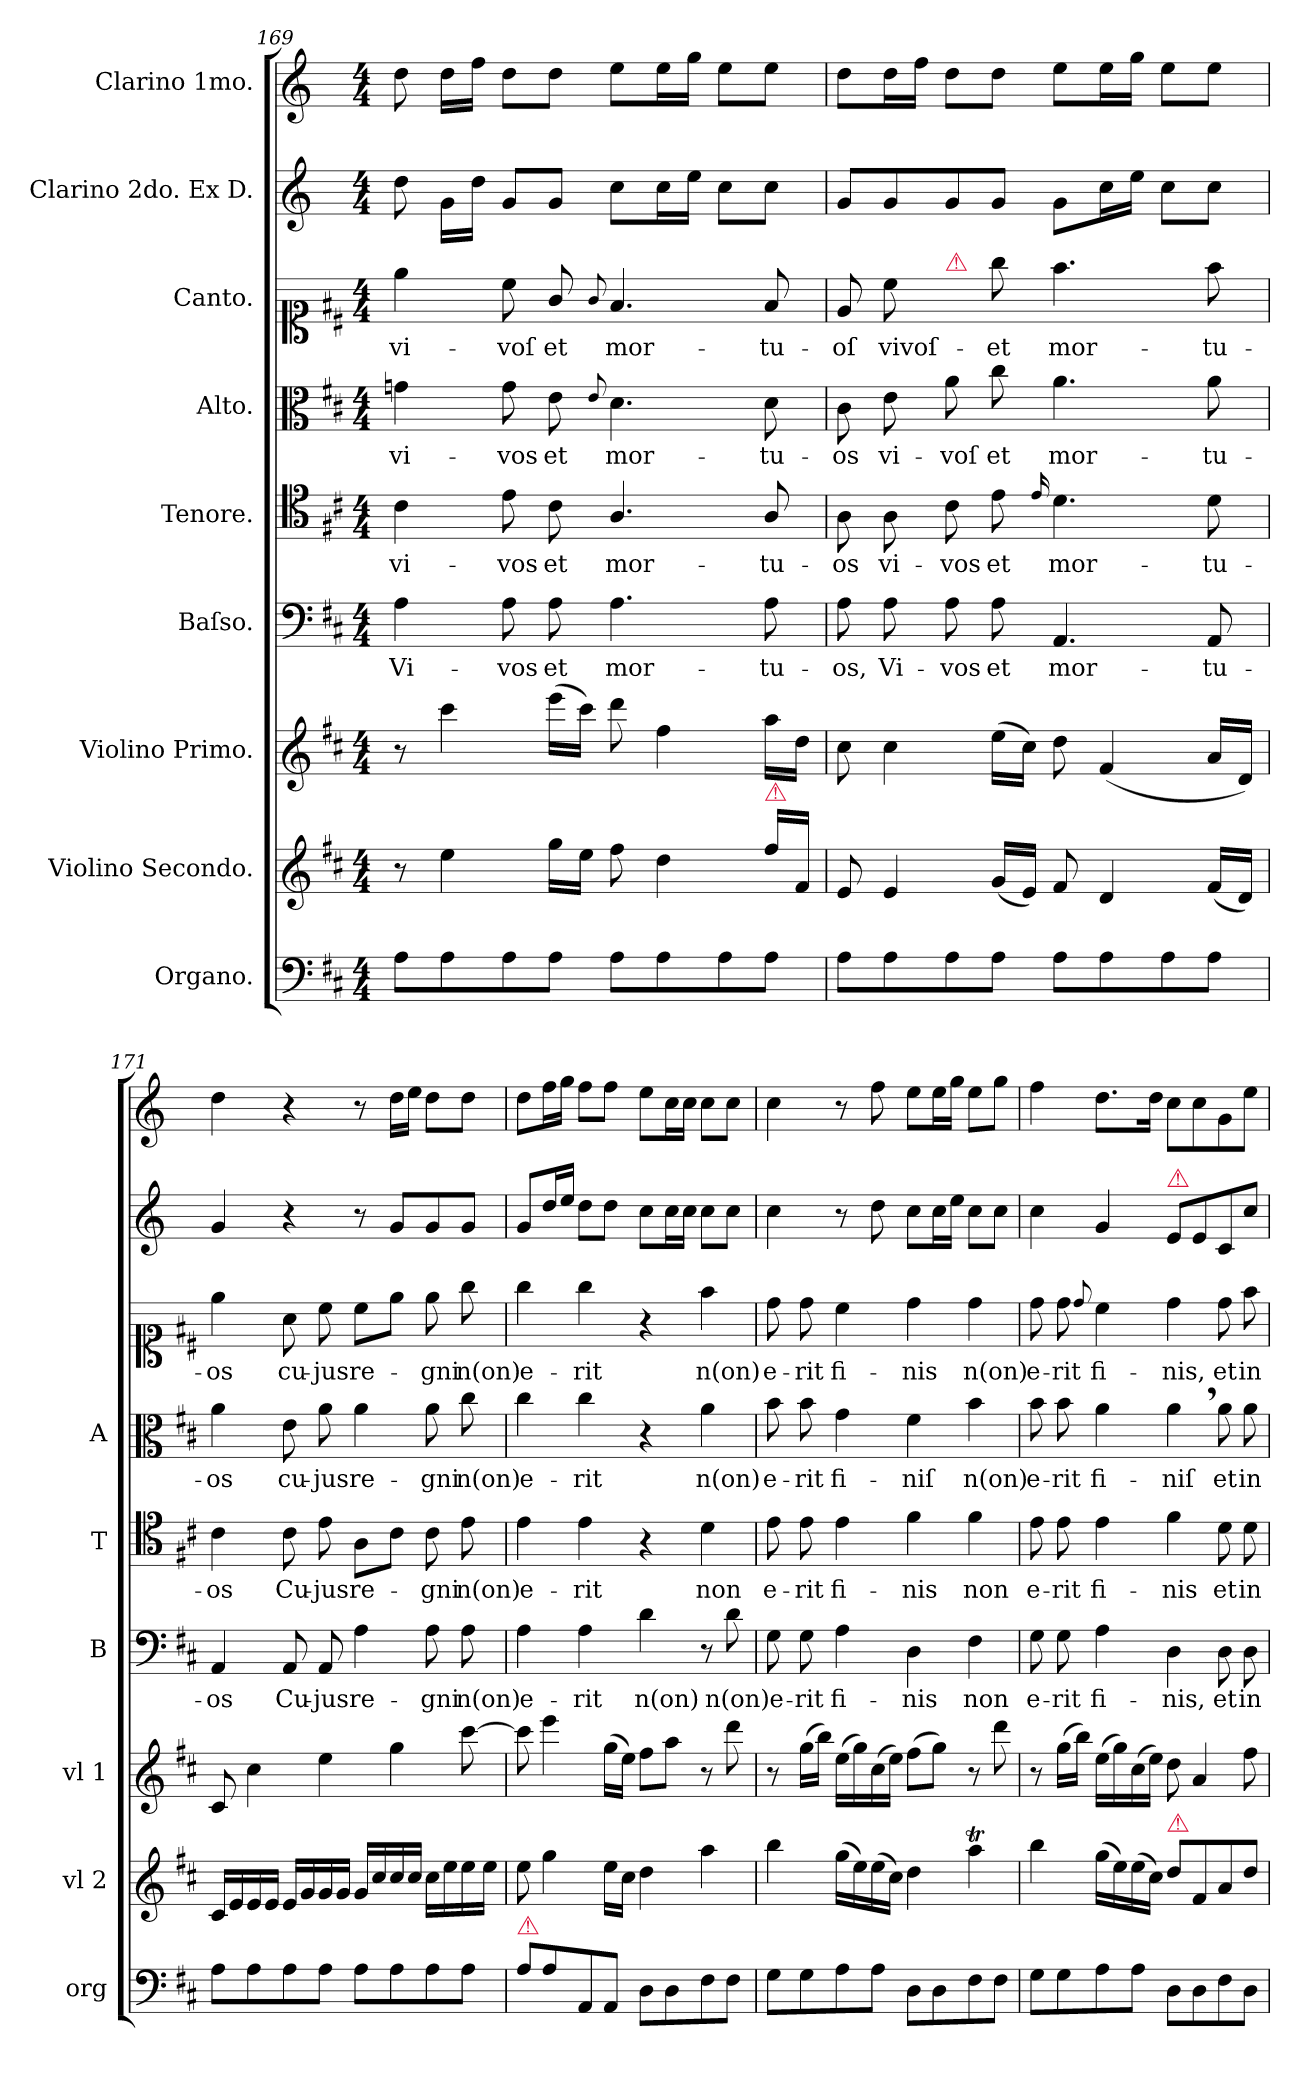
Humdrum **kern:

**kern	**kern	**kern	**kern	**text	**kern	**text	**kern	**text	**kern	**text	**kern	**kern
*part9	*part8	*part7	*part6	*part6	*part5	*part5	*part4	*part4	*part3	*part3	*part2	*part1
*staff9	*staff8	*staff7	*staff6	*staff6	*staff5	*staff5	*staff4	*staff4	*staff3	*staff3	*staff2	*staff1
*I"Organo.	*I"Violino Secondo.	*I"Violino Primo.	*I"Baſso.	*	*I"Tenore.	*	*I"Alto.	*	*I"Canto.	*	*I"Clarino 2do. Ex D.	*I"Clarino 1mo.
*I'org	*I'vl 2	*I'vl 1	*I'B	*	*I'T	*	*I'A	*	*	*	*	*
*clefF4	*clefG2	*clefG2	*clefF4	*	*clefC4	*	*clefC3	*	*clefC1	*	*clefG2	*clefG2
*	*	*	*	*	*	*	*	*	*	*	*ITrd-1c-2	*ITrd-1c-2
*k[f#c#]	*k[f#c#]	*k[f#c#]	*k[f#c#]	*	*k[f#c#]	*	*k[f#c#]	*	*k[f#c#]	*	*k[f#c#]	*k[f#c#]
*M4/4	*M4/4	*M4/4	*M4/4	*	*M4/4	*	*M4/4	*	*M4/4	*	*M4/4	*M4/4
=169	=169	=169	=169	=169	=169	=169	=169	=169	=169	=169	=169	=169
8A\L	8r	8r	4A\	Vi-	4c#\	vi-	4gn\	vi-	4ee\	vi-	8ee\	8ee\
8A\	4ee\	4ccc#\	.	.	.	.	.	.	.	.	16a\LL	16ee\LL
.	.	.	.	.	.	.	.	.	.	.	16ee\JJ	16gg\JJ
8A\	.	.	8A\	vos	8e\	-vos	8g\	-vos	8cc#\	-voſ	8a/L	8ee\L
8A\J	16gg\LL	(>16eee\LL	8A\	et	8c#\	et	8e\	et	8g/	et	8a/J	8ee\J
.	16ee\JJ	16ccc#\JJ)	.	.	.	.	.	.	.	.	.	.
.	.	.	.	.	.	.	8qqe/	.	8qqg/	.	.	.
8A\L	8ff#\	8ddd\	4.A\	mor-	4.A/	mor-	4.d\	mor-	4.f#/	mor-	8dd\L	8ff#\L
8A\	4dd\	4ff#\	.	.	.	.	.	.	.	.	16dd\L	16ff#\L
.	.	.	.	.	.	.	.	.	.	.	16ff#\JJ	16aa\JJ
8A\	.	.	.	.	.	.	.	.	.	.	8dd\L	8ff#\L
!	!LO:TX:a:color=crimson:t=⚠	!	!	!	!	!	!	!	!	!	!	!
8A\J	16ff#\LL	16aa\LL	8A\	-tu-	8A/	-tu-	8d\	-tu-	8f#/	-tu-	8dd\J	8ff#\J
.	16f#/JJ	16dd\JJ	.	.	.	.	.	.	.	.	.	.
=170	=170	=170	=170	=170	=170	=170	=170	=170	=170	=170	=170	=170
8A\L	8e/	8cc#\	8A\	-os,	8A\	-os	8c#\	-os	8e/	-oſ	8a/L	8ee\L
8A\	4e/	4cc#\	8A\	Vi-	8A\	vi-	8e\	vi-	8cc#\	vivoſ-	8a/	16ee\L
.	.	.	.	.	.	.	.	.	.	.	.	16gg\JJ
!	!	!	!	!	!	!	!	!	!LO:TX:a:color=crimson:t=⚠	!	!	!
8A\	.	.	8A\	-vos	8c#\	-vos	8a\	-voſ	8ryy	.	8a/	8ee\L
8A\J	(<16g/LL	(>16ee\LL	8A\	et	8e\	et	8cc#\	et	8gg\	et	8a/J	8ee\J
.	16e/JJ)	16cc#\JJ)	.	.	.	.	.	.	.	.	.	.
.	.	.	.	.	16qqe/	.	.	.	.	.	.	.
8A\L	8f#/	8dd\	4.AA/	mor-	4.d\	mor-	4.a\	mor-	4.ff#\	mor-	8a\L	8ff#\L
8A\	4d/	(<4f#/	.	.	.	.	.	.	.	.	16dd\L	16ff#\L
.	.	.	.	.	.	.	.	.	.	.	16ff#\JJ	16aa\JJ
8A\	.	.	.	.	.	.	.	.	.	.	8dd\L	8ff#\L
8A\J	(<16f#/LL	16a/LL	8AA/	-tu-	8d\	-tu-	8a\	-tu-	8ff#\	-tu-	8dd\J	8ff#\J
.	16d/JJ)	16d/JJ)	.	.	.	.	.	.	.	.	.	.
=171	=171	=171	=171	=171	=171	=171	=171	=171	=171	=171	=171	=171
8A\L	16c#/LL	8c#/	4AA/	-os	4c#\	-os	4a\	-os	4ee\	-os	4a/	4ee\
.	16e/	.	.	.	.	.	.	.	.	.	.	.
8A\	16e/	4cc#\	.	.	.	.	.	.	.	.	.	.
.	16e/JJ	.	.	.	.	.	.	.	.	.	.	.
8A\	16e/LL	.	8AA/	Cu-	8c#\	Cu-	8e\	cu-	8a\	cu-	4r	4r
.	16g/	.	.	.	.	.	.	.	.	.	.	.
8A\J	16g/	4ee\	8AA/	-jus	8e\	-jus	8a\	-jus	8cc#\	-jus	.	.
.	16g/JJ	.	.	.	.	.	.	.	.	.	.	.
8A\L	16g/LL	.	4A\	re-	8A\L	re-	4a\	re-	8cc#\L	re-	8r	8r
.	16cc#/	.	.	.	.	.	.	.	.	.	.	.
8A\	16cc#/	4gg\	.	.	8c#\J	.	.	.	8ee\J	.	8a/L	16ee\LL
.	16cc#/JJ	.	.	.	.	.	.	.	.	.	.	16ff#\JJ
8A\	16cc#\LL	.	8A\	-gni	8c#\	-gni	8a\	-gni	8ee\	-gni	8a/	8ee\L
.	16ee\	.	.	.	.	.	.	.	.	.	.	.
8A\J	16ee\	[8ccc#\	8A\	n(on)	8e\	n(on)	8cc#\	n(on)	8gg\	n(on)	8a/J	8ee\J
.	16ee\JJ	.	.	.	.	.	.	.	.	.	.	.
=172	=172	=172	=172	=172	=172	=172	=172	=172	=172	=172	=172	=172
!LO:TX:a:color=crimson:t=⚠	!	!	!	!	!	!	!	!	!	!	!	!
8A\L	8ee\	8ccc#\]	4A\	e-	4e\	e-	4cc#\	e-	4gg\	e-	8a/L	8ee\L
8A\	4gg\	4eee\	.	.	.	.	.	.	.	.	16ee/L	16gg\L
.	.	.	.	.	.	.	.	.	.	.	16ff#/JJ	16aa\JJ
8AA/	.	.	4A\	-rit	4e\	-rit	4cc#\	-rit	4gg\	-rit	8ee\L	8gg\L
8AA/J	16ee\LL	(>16gg\LL	.	.	.	.	.	.	.	.	8ee\J	8gg\J
.	16cc#\JJ	16ee\JJ)	.	.	.	.	.	.	.	.	.	.
8D\L	4dd\	8ff#\L	4d\	n(on)	4r	.	4r	.	4r	.	8dd\L	8ff#\L
8D\	.	8aa\J	.	.	.	.	.	.	.	.	16dd\L	16dd\L
.	.	.	.	.	.	.	.	.	.	.	16dd\JJ	16dd\JJ
8F#\	4aa\	8r	8r	.	4d\	non	4a\	n(on)	4ff#\	n(on)	8dd\L	8dd\L
8F#\J	.	8ddd\	8d\	n(on)	.	.	.	.	.	.	8dd\J	8dd\J
=173	=173	=173	=173	=173	=173	=173	=173	=173	=173	=173	=173	=173
8G\L	4bb\	8r	8G\	e-	8e\	e-	8b\	e-	8dd\	e-	4dd\	4dd\
8G\	.	(>16gg\LL	8G\	-rit	8e\	-rit	8b\	-rit	8dd\	-rit	.	.
.	.	16bb\JJ)	.	.	.	.	.	.	.	.	.	.
8A\	(>16gg\LL	(>16ee\LL	4A\	fi-	4e\	fi-	4g\	fi-	4cc#\	fi-	8r	8r
.	16ee\)	16gg\)	.	.	.	.	.	.	.	.	.	.
8A\J	(>16ee\	(>16cc#\	.	.	.	.	.	.	.	.	8ee\	8gg\
.	16cc#\JJ)	16ee\JJ)	.	.	.	.	.	.	.	.	.	.
8D\L	4dd\	(>8ff#\L	4D\	-nis	4f#\	-nis	4f#\	-niſ	4dd\	-nis	8dd\L	8ff#\L
8D\	.	8gg\J)	.	.	.	.	.	.	.	.	16dd\L	16ff#\L
.	.	.	.	.	.	.	.	.	.	.	16ff#\JJ	16aa\JJ
8F#\	4aaT\	8r	4F#\	non	4f#\	non	4b\	n(on)	4dd\	n(on)	8dd\L	8ff#\L
8F#\J	.	8ddd\	.	.	.	.	.	.	.	.	8dd\J	8aa\J
=174	=174	=174	=174	=174	=174	=174	=174	=174	=174	=174	=174	=174
8G\L	4bb\	8r	8G\	e-	8e\	e-	8b\	e-	8dd\	e-	4dd\	4gg\
8G\	.	(>16gg\LL	8G\	-rit	8e\	-rit	8b\	-rit	8dd\	-rit	.	.
.	.	16bb\JJ)	.	.	.	.	.	.	.	.	.	.
.	.	.	.	.	.	.	.	.	8qqdd/	.	.	.
8A\	(>16gg\LL	(>16ee\LL	4A\	fi-	4e\	fi-	4a\	fi-	4cc#\	fi-	4a/	8.ee\L
.	16ee\)	16gg\)	.	.	.	.	.	.	.	.	.	.
8A\J	(>16ee\	(>16cc#\	.	.	.	.	.	.	.	.	.	.
.	16cc#\JJ)	16ee\JJ)	.	.	.	.	.	.	.	.	.	16ee\Jk
!	!	!	!	!	!	!	!	!	!	!	!LO:TX:a:color=crimson:t=⚠	!
!	!LO:TX:a:color=crimson:t=⚠	!	!	!	!	!	!	!	!	!	!	!
8D\L	8dd\L	8dd\	4D\	-nis,	4f#\	-nis	4a,\	-niſ	4dd\	-nis,	8f#/L	8dd\L
8D\	8f#/	4a/	.	.	.	.	.	.	.	.	8f#/	8dd\
8F#\	8a/	.	8D\	et	8d\	et	8a\	et	8dd\	et	8d/	8a\
8D\J	8dd/J	8ff#\	8D\	in	8d\	in	8a\	in	8ff#\	in	8dd\J	8ff#\J
=	=	=	=	=	=	=	=	=	=	=	=	=
*-	*-	*-	*-	*-	*-	*-	*-	*-	*-	*-	*-	*-
